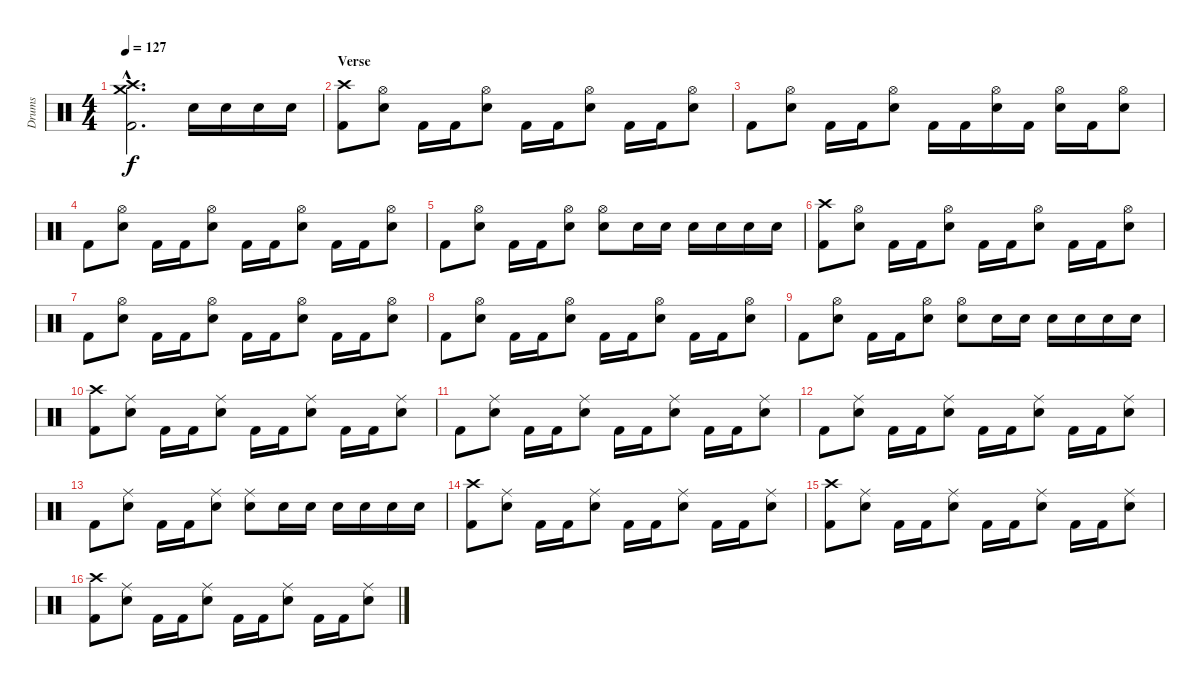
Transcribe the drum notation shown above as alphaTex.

\track ("Drums" "Drums") {instrument percussion}
\staff {score}
\articulation defaults
\ts (4 4)
\tempo 127
\clef neutral
\ks c
("Crash medium (hit)"{hac} "Crash high (hit)"{hac} "Kick (hit) 2"{hac}).2{d dy f} "Electric Snare (hit)".16 "Electric Snare (hit)".16 "Electric Snare (hit)".16 "Electric Snare (hit)".16 |
\section ("" "Verse")
("Crash high (hit)" "Kick (hit) 2").8 ("Hi-Hat (open)" "Electric Snare (hit)").8 "Kick (hit) 2".16 "Kick (hit) 2".16 ("Hi-Hat (open)" "Electric Snare (hit)").8 "Kick (hit) 2".16 "Kick (hit) 2".16 ("Hi-Hat (open)" "Electric Snare (hit)").8 "Kick (hit) 2".16 "Kick (hit) 2".16 ("Hi-Hat (open)" "Electric Snare (hit)").8 |
"Kick (hit) 2".8 ("Hi-Hat (open)" "Electric Snare (hit)").8 "Kick (hit) 2".16 "Kick (hit) 2".16 ("Hi-Hat (open)" "Electric Snare (hit)").8 "Kick (hit) 2".16 "Kick (hit) 2".16 ("Hi-Hat (open)" "Electric Snare (hit)").16 "Kick (hit) 2".16 ("Hi-Hat (open)" "Electric Snare (hit)").16 "Kick (hit) 2".16 ("Hi-Hat (open)" "Electric Snare (hit)").8 |
"Kick (hit) 2".8 ("Hi-Hat (open)" "Electric Snare (hit)").8 "Kick (hit) 2".16 "Kick (hit) 2".16 ("Hi-Hat (open)" "Electric Snare (hit)").8 "Kick (hit) 2".16 "Kick (hit) 2".16 ("Hi-Hat (open)" "Electric Snare (hit)").8 "Kick (hit) 2".16 "Kick (hit) 2".16 ("Hi-Hat (open)" "Electric Snare (hit)").8 |
"Kick (hit) 2".8 ("Hi-Hat (open)" "Electric Snare (hit)").8 "Kick (hit) 2".16 "Kick (hit) 2".16 ("Hi-Hat (open)" "Electric Snare (hit)").8 ("Hi-Hat (open)" "Electric Snare (hit)").8 "Electric Snare (hit)".16 "Electric Snare (hit)".16 "Electric Snare (hit)".16 "Electric Snare (hit)".16 "Electric Snare (hit)".16 "Electric Snare (hit)".16 |
("Crash high (hit)" "Kick (hit) 2").8 ("Hi-Hat (open)" "Electric Snare (hit)").8 "Kick (hit) 2".16 "Kick (hit) 2".16 ("Hi-Hat (open)" "Electric Snare (hit)").8 "Kick (hit) 2".16 "Kick (hit) 2".16 ("Hi-Hat (open)" "Electric Snare (hit)").8 "Kick (hit) 2".16 "Kick (hit) 2".16 ("Hi-Hat (open)" "Electric Snare (hit)").8 |
"Kick (hit) 2".8 ("Hi-Hat (open)" "Electric Snare (hit)").8 "Kick (hit) 2".16 "Kick (hit) 2".16 ("Hi-Hat (open)" "Electric Snare (hit)").8 "Kick (hit) 2".16 "Kick (hit) 2".16 ("Hi-Hat (open)" "Electric Snare (hit)").8 "Kick (hit) 2".16 "Kick (hit) 2".16 ("Hi-Hat (open)" "Electric Snare (hit)").8 |
"Kick (hit) 2".8 ("Hi-Hat (open)" "Electric Snare (hit)").8 "Kick (hit) 2".16 "Kick (hit) 2".16 ("Hi-Hat (open)" "Electric Snare (hit)").8 "Kick (hit) 2".16 "Kick (hit) 2".16 ("Hi-Hat (open)" "Electric Snare (hit)").8 "Kick (hit) 2".16 "Kick (hit) 2".16 ("Hi-Hat (open)" "Electric Snare (hit)").8 |
"Kick (hit) 2".8 ("Hi-Hat (open)" "Electric Snare (hit)").8 "Kick (hit) 2".16 "Kick (hit) 2".16 ("Hi-Hat (open)" "Electric Snare (hit)").8 ("Hi-Hat (open)" "Electric Snare (hit)").8 "Electric Snare (hit)".16 "Electric Snare (hit)".16 "Electric Snare (hit)".16 "Electric Snare (hit)".16 "Electric Snare (hit)".16 "Electric Snare (hit)".16 |
("Crash high (hit)" "Kick (hit) 2").8 ("Ride (middle)" "Electric Snare (hit)").8 "Kick (hit) 2".16 "Kick (hit) 2".16 ("Ride (middle)" "Electric Snare (hit)").8 "Kick (hit) 2".16 "Kick (hit) 2".16 ("Ride (middle)" "Electric Snare (hit)").8 "Kick (hit) 2".16 "Kick (hit) 2".16 ("Ride (middle)" "Electric Snare (hit)").8 |
"Kick (hit) 2".8 ("Ride (middle)" "Electric Snare (hit)").8 "Kick (hit) 2".16 "Kick (hit) 2".16 ("Ride (middle)" "Electric Snare (hit)").8 "Kick (hit) 2".16 "Kick (hit) 2".16 ("Ride (middle)" "Electric Snare (hit)").8 "Kick (hit) 2".16 "Kick (hit) 2".16 ("Ride (middle)" "Electric Snare (hit)").8 |
"Kick (hit) 2".8 ("Ride (middle)" "Electric Snare (hit)").8 "Kick (hit) 2".16 "Kick (hit) 2".16 ("Ride (middle)" "Electric Snare (hit)").8 "Kick (hit) 2".16 "Kick (hit) 2".16 ("Ride (middle)" "Electric Snare (hit)").8 "Kick (hit) 2".16 "Kick (hit) 2".16 ("Ride (middle)" "Electric Snare (hit)").8 |
"Kick (hit) 2".8 ("Ride (middle)" "Electric Snare (hit)").8 "Kick (hit) 2".16 "Kick (hit) 2".16 ("Ride (middle)" "Electric Snare (hit)").8 ("Ride (middle)" "Electric Snare (hit)").8 "Electric Snare (hit)".16 "Electric Snare (hit)".16 "Electric Snare (hit)".16 "Electric Snare (hit)".16 "Electric Snare (hit)".16 "Electric Snare (hit)".16 |
("Crash high (hit)" "Kick (hit) 2").8 ("Ride (middle)" "Electric Snare (hit)").8 "Kick (hit) 2".16 "Kick (hit) 2".16 ("Ride (middle)" "Electric Snare (hit)").8 "Kick (hit) 2".16 "Kick (hit) 2".16 ("Ride (middle)" "Electric Snare (hit)").8 "Kick (hit) 2".16 "Kick (hit) 2".16 ("Ride (middle)" "Electric Snare (hit)").8 |
("Crash high (hit)" "Kick (hit) 2").8 ("Ride (middle)" "Electric Snare (hit)").8 "Kick (hit) 2".16 "Kick (hit) 2".16 ("Ride (middle)" "Electric Snare (hit)").8 "Kick (hit) 2".16 "Kick (hit) 2".16 ("Ride (middle)" "Electric Snare (hit)").8 "Kick (hit) 2".16 "Kick (hit) 2".16 ("Ride (middle)" "Electric Snare (hit)").8 |
("Crash high (hit)" "Kick (hit) 2").8 ("Ride (middle)" "Electric Snare (hit)").8 "Kick (hit) 2".16 "Kick (hit) 2".16 ("Ride (middle)" "Electric Snare (hit)").8 "Kick (hit) 2".16 "Kick (hit) 2".16 ("Ride (middle)" "Electric Snare (hit)").8 "Kick (hit) 2".16 "Kick (hit) 2".16 ("Ride (middle)" "Electric Snare (hit)").8
